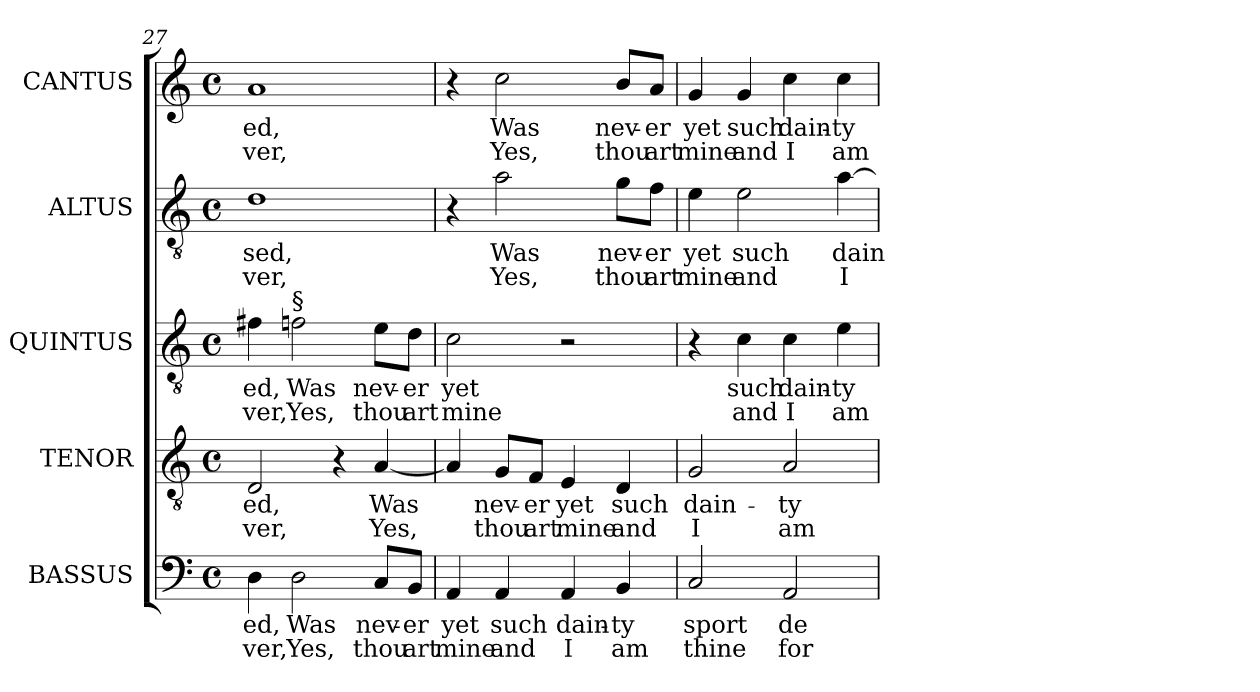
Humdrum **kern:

**kern	**text	**text	**kern	**text	**text	**kern	**text	**text	**kern	**text	**text	**kern	**text	**text
*part5	*part5	*part5	*part4	*part4	*part4	*part3	*part3	*part3	*part2	*part2	*part2	*part1	*part1	*part1
*staff5	*staff5	*staff5	*staff4	*staff4	*staff4	*staff3	*staff3	*staff3	*staff2	*staff2	*staff2	*staff1	*staff1	*staff1
*I"BASSUS	*	*	*I"TENOR	*	*	*I"QUINTUS	*	*	*I"ALTUS	*	*	*I"CANTUS	*	*
*I'B	*	*	*I'T	*	*	*	*	*	*I'A.	*	*	*I'S	*	*
*clefF4	*	*	*clefGv2	*	*	*clefGv2	*	*	*clefGv2	*	*	*clefG2	*	*
*	*	*	*ITrd7c12	*	*	*ITrd7c12	*	*	*ITrd7c12	*	*	*	*	*
*k[]	*	*	*k[]	*	*	*k[]	*	*	*k[]	*	*	*k[]	*	*
*C:	*	*	*C:	*	*	*C:	*	*	*C:	*	*	*C:	*	*
*M4/4	*	*	*M4/4	*	*	*M4/4	*	*	*M4/4	*	*	*M4/4	*	*
*met(c)	*	*	*met(c)	*	*	*met(c)	*	*	*met(c)	*	*	*met(c)	*	*
=27	=27	=27	=27	=27	=27	=27	=27	=27	=27	=27	=27	=27	=27	=27
!	!LO:LY:b:color=#000000	!LO:LY:b:color=#000000	!	!	!	!	!	!	!	!	!	!	!	!
!	!	!	!	!LO:LY:b:color=#000000	!LO:LY:b:color=#000000	!	!	!	!	!	!	!	!	!
!	!	!	!	!	!	!	!LO:LY:b:color=#000000	!LO:LY:b:color=#000000	!	!	!	!	!	!
!	!	!	!	!	!	!	!	!	!	!LO:LY:b:color=#000000	!LO:LY:b:color=#000000	!	!	!
!	!	!	!	!	!	!	!	!	!	!	!	!	!LO:LY:b:color=#000000	!LO:LY:b:color=#000000
4Di\	-ed,	-ver,	2DDi/	-ed,	-ver,	4F#Xi\	-ed,	-ver,	1Di	-sed,	-ver,	1ai	-ed,	-ver,
!	!LO:LY:b:color=#000000	!LO:LY:b:color=#000000	!	!	!	!	!	!	!	!	!	!	!	!
!	!	!	!	!	!	!LO:TX:a:t=§	!	!	!	!	!	!	!	!
!	!	!	!	!	!	!	!LO:LY:b:color=#000000	!LO:LY:b:color=#000000	!	!	!	!	!	!
2Di\	Was	Yes,	.	.	.	2Fi\	Was	Yes,	.	.	.	.	.	.
.	.	.	4r	.	.	.	.	.	.	.	.	.	.	.
!	!LO:LY:b:color=#000000	!LO:LY:b:color=#000000	!	!	!	!	!	!	!	!	!	!	!	!
!	!	!	!	!LO:LY:b:color=#000000	!LO:LY:b:color=#000000	!	!	!	!	!	!	!	!	!
!	!	!	!	!	!	!	!LO:LY:b:color=#000000	!LO:LY:b:color=#000000	!	!	!	!	!	!
8Ci/L	nev-	thou	[<4AAi/	Was	Yes,	8Ei\L	nev-	thou	.	.	.	.	.	.
!	!LO:LY:b:color=#000000	!LO:LY:b:color=#000000	!	!	!	!	!	!	!	!	!	!	!	!
!	!	!	!	!	!	!	!LO:LY:b:color=#000000	!LO:LY:b:color=#000000	!	!	!	!	!	!
8BBi/J	-er	art	.	.	.	8Di\J	-er	art	.	.	.	.	.	.
=28	=28	=28	=28	=28	=28	=28	=28	=28	=28	=28	=28	=28	=28	=28
!	!LO:LY:b:color=#000000	!LO:LY:b:color=#000000	!	!	!	!	!	!	!	!	!	!	!	!
!	!	!	!	!	!	!	!LO:LY:b:color=#000000	!LO:LY:b:color=#000000	!	!	!	!	!	!
4AAi/	yet	mine	4AAi/]	.	.	2Ci\	yet	mine	4r	.	.	4r	.	.
!	!LO:LY:b:color=#000000	!LO:LY:b:color=#000000	!	!	!	!	!	!	!	!	!	!	!	!
!	!	!	!	!LO:LY:b:color=#000000	!LO:LY:b:color=#000000	!	!	!	!	!	!	!	!	!
!	!	!	!	!	!	!	!	!	!	!LO:LY:b:color=#000000	!LO:LY:b:color=#000000	!	!	!
!	!	!	!	!	!	!	!	!	!	!	!	!	!LO:LY:b:color=#000000	!LO:LY:b:color=#000000
4AAi/	such	and	8GGi/L	nev-	thou	.	.	.	2Ai\	Was	Yes,	2cci\	Was	Yes,
!	!	!	!	!LO:LY:b:color=#000000	!LO:LY:b:color=#000000	!	!	!	!	!	!	!	!	!
.	.	.	8FFi/J	-er	art	.	.	.	.	.	.	.	.	.
!	!LO:LY:b:color=#000000	!LO:LY:b:color=#000000	!	!	!	!	!	!	!	!	!	!	!	!
!	!	!	!	!LO:LY:b:color=#000000	!LO:LY:b:color=#000000	!	!	!	!	!	!	!	!	!
4AAi/	dain-	I	4EEi/	yet	mine	2r	.	.	.	.	.	.	.	.
!	!LO:LY:b:color=#000000	!LO:LY:b:color=#000000	!	!	!	!	!	!	!	!	!	!	!	!
!	!	!	!	!LO:LY:b:color=#000000	!LO:LY:b:color=#000000	!	!	!	!	!	!	!	!	!
!	!	!	!	!	!	!	!	!	!	!LO:LY:b:color=#000000	!LO:LY:b:color=#000000	!	!	!
!	!	!	!	!	!	!	!	!	!	!	!	!	!LO:LY:b:color=#000000	!LO:LY:b:color=#000000
4BBi/	-ty	am	4DDi/	such	and	.	.	.	8Gi\L	nev-	thou	8bi/L	nev-	thou
!	!	!	!	!	!	!	!	!	!	!LO:LY:b:color=#000000	!LO:LY:b:color=#000000	!	!	!
!	!	!	!	!	!	!	!	!	!	!	!	!	!LO:LY:b:color=#000000	!LO:LY:b:color=#000000
.	.	.	.	.	.	.	.	.	8Fi\J	-er	art	8ai/J	-er	art
=29	=29	=29	=29	=29	=29	=29	=29	=29	=29	=29	=29	=29	=29	=29
!	!LO:LY:b:color=#000000	!LO:LY:b:color=#000000	!	!	!	!	!	!	!	!	!	!	!	!
!	!	!	!	!LO:LY:b:color=#000000	!LO:LY:b:color=#000000	!	!	!	!	!	!	!	!	!
!	!	!	!	!	!	!	!	!	!	!LO:LY:b:color=#000000	!LO:LY:b:color=#000000	!	!	!
!	!	!	!	!	!	!	!	!	!	!	!	!	!LO:LY:b:color=#000000	!LO:LY:b:color=#000000
2Ci/	sport	thine	2GGi/	dain-	I	4r	.	.	4Ei\	yet	mine	4gi/	yet	mine
!	!	!	!	!	!	!	!LO:LY:b:color=#000000	!LO:LY:b:color=#000000	!	!	!	!	!	!
!	!	!	!	!	!	!	!	!	!	!LO:LY:b:color=#000000	!LO:LY:b:color=#000000	!	!	!
!	!	!	!	!	!	!	!	!	!	!	!	!	!LO:LY:b:color=#000000	!LO:LY:b:color=#000000
.	.	.	.	.	.	4Ci\	such	and	2Ei\	such	and	4gi/	such	and
!	!LO:LY:b:color=#000000	!LO:LY:b:color=#000000	!	!	!	!	!	!	!	!	!	!	!	!
!	!	!	!	!LO:LY:b:color=#000000	!LO:LY:b:color=#000000	!	!	!	!	!	!	!	!	!
!	!	!	!	!	!	!	!LO:LY:b:color=#000000	!LO:LY:b:color=#000000	!	!	!	!	!	!
!	!	!	!	!	!	!	!	!	!	!	!	!	!LO:LY:b:color=#000000	!LO:LY:b:color=#000000
2AAi/	de-	for	2AAi/	-ty	am	4Ci\	dain-	I	.	.	.	4cci\	dain-	I
!	!	!	!	!	!	!	!LO:LY:b:color=#000000	!LO:LY:b:color=#000000	!	!	!	!	!	!
!	!	!	!	!	!	!	!	!	!	!LO:LY:b:color=#000000	!LO:LY:b:color=#000000	!	!	!
!	!	!	!	!	!	!	!	!	!	!	!	!	!LO:LY:b:color=#000000	!LO:LY:b:color=#000000
.	.	.	.	.	.	4Ei\	-ty	am	[>4Ai\	dain-	I	4cci\	-ty	am
=	=	=	=	=	=	=	=	=	=	=	=	=	=	=
*-	*-	*-	*-	*-	*-	*-	*-	*-	*-	*-	*-	*-	*-	*-
